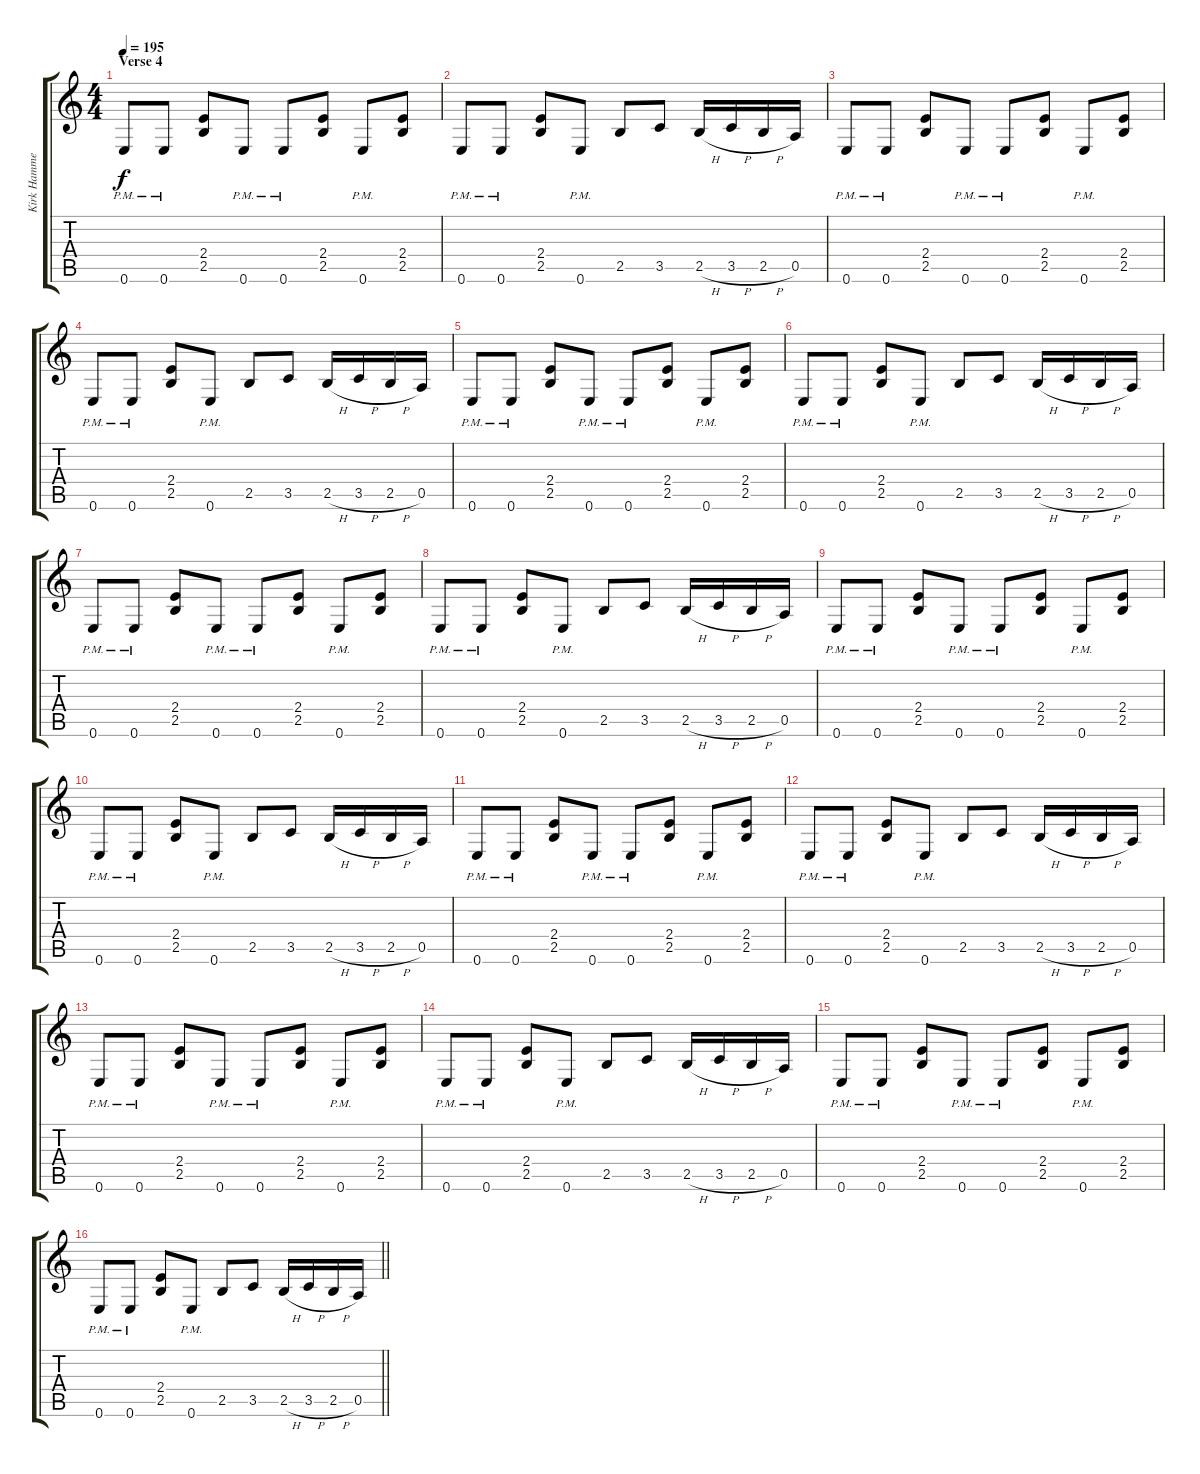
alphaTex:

\track ("Kirk Hammett Rhythm" "Kirk Hamme") {instrument distortionguitar}
\staff {score tabs}
\tuning (E4 B3 G3 D3 A2 E2) {hide}
\ts (4 4)
\section ("" "Verse 4")
\tempo 195
\clef g2
\ks c
0.6{pm}.8{dy f} 0.6{pm}.8 (2.4 2.5).8 0.6{pm}.8 0.6{pm}.8 (2.4 2.5).8 0.6{pm}.8 (2.4 2.5).8 |
0.6{pm}.8 0.6{pm}.8 (2.4 2.5).8 0.6{pm}.8 2.5.8 3.5.8 2.5{h}.16 3.5{h}.16 2.5{h}.16 0.5.16 |
0.6{pm}.8 0.6{pm}.8 (2.4 2.5).8 0.6{pm}.8 0.6{pm}.8 (2.4 2.5).8 0.6{pm}.8 (2.4 2.5).8 |
0.6{pm}.8 0.6{pm}.8 (2.4 2.5).8 0.6{pm}.8 2.5.8 3.5.8 2.5{h}.16 3.5{h}.16 2.5{h}.16 0.5.16 |
0.6{pm}.8 0.6{pm}.8 (2.4 2.5).8 0.6{pm}.8 0.6{pm}.8 (2.4 2.5).8 0.6{pm}.8 (2.4 2.5).8 |
0.6{pm}.8 0.6{pm}.8 (2.4 2.5).8 0.6{pm}.8 2.5.8 3.5.8 2.5{h}.16 3.5{h}.16 2.5{h}.16 0.5.16 |
0.6{pm}.8 0.6{pm}.8 (2.4 2.5).8 0.6{pm}.8 0.6{pm}.8 (2.4 2.5).8 0.6{pm}.8 (2.4 2.5).8 |
0.6{pm}.8 0.6{pm}.8 (2.4 2.5).8 0.6{pm}.8 2.5.8 3.5.8 2.5{h}.16 3.5{h}.16 2.5{h}.16 0.5.16 |
0.6{pm}.8 0.6{pm}.8 (2.4 2.5).8 0.6{pm}.8 0.6{pm}.8 (2.4 2.5).8 0.6{pm}.8 (2.4 2.5).8 |
0.6{pm}.8 0.6{pm}.8 (2.4 2.5).8 0.6{pm}.8 2.5.8 3.5.8 2.5{h}.16 3.5{h}.16 2.5{h}.16 0.5.16 |
0.6{pm}.8 0.6{pm}.8 (2.4 2.5).8 0.6{pm}.8 0.6{pm}.8 (2.4 2.5).8 0.6{pm}.8 (2.4 2.5).8 |
0.6{pm}.8 0.6{pm}.8 (2.4 2.5).8 0.6{pm}.8 2.5.8 3.5.8 2.5{h}.16 3.5{h}.16 2.5{h}.16 0.5.16 |
0.6{pm}.8 0.6{pm}.8 (2.4 2.5).8 0.6{pm}.8 0.6{pm}.8 (2.4 2.5).8 0.6{pm}.8 (2.4 2.5).8 |
0.6{pm}.8 0.6{pm}.8 (2.4 2.5).8 0.6{pm}.8 2.5.8 3.5.8 2.5{h}.16 3.5{h}.16 2.5{h}.16 0.5.16 |
0.6{pm}.8 0.6{pm}.8 (2.4 2.5).8 0.6{pm}.8 0.6{pm}.8 (2.4 2.5).8 0.6{pm}.8 (2.4 2.5).8 |
\barLineRight lightlight
0.6{pm}.8 0.6{pm}.8 (2.4 2.5).8 0.6{pm}.8 2.5.8 3.5.8 2.5{h}.16 3.5{h}.16 2.5{h}.16 0.5.16
